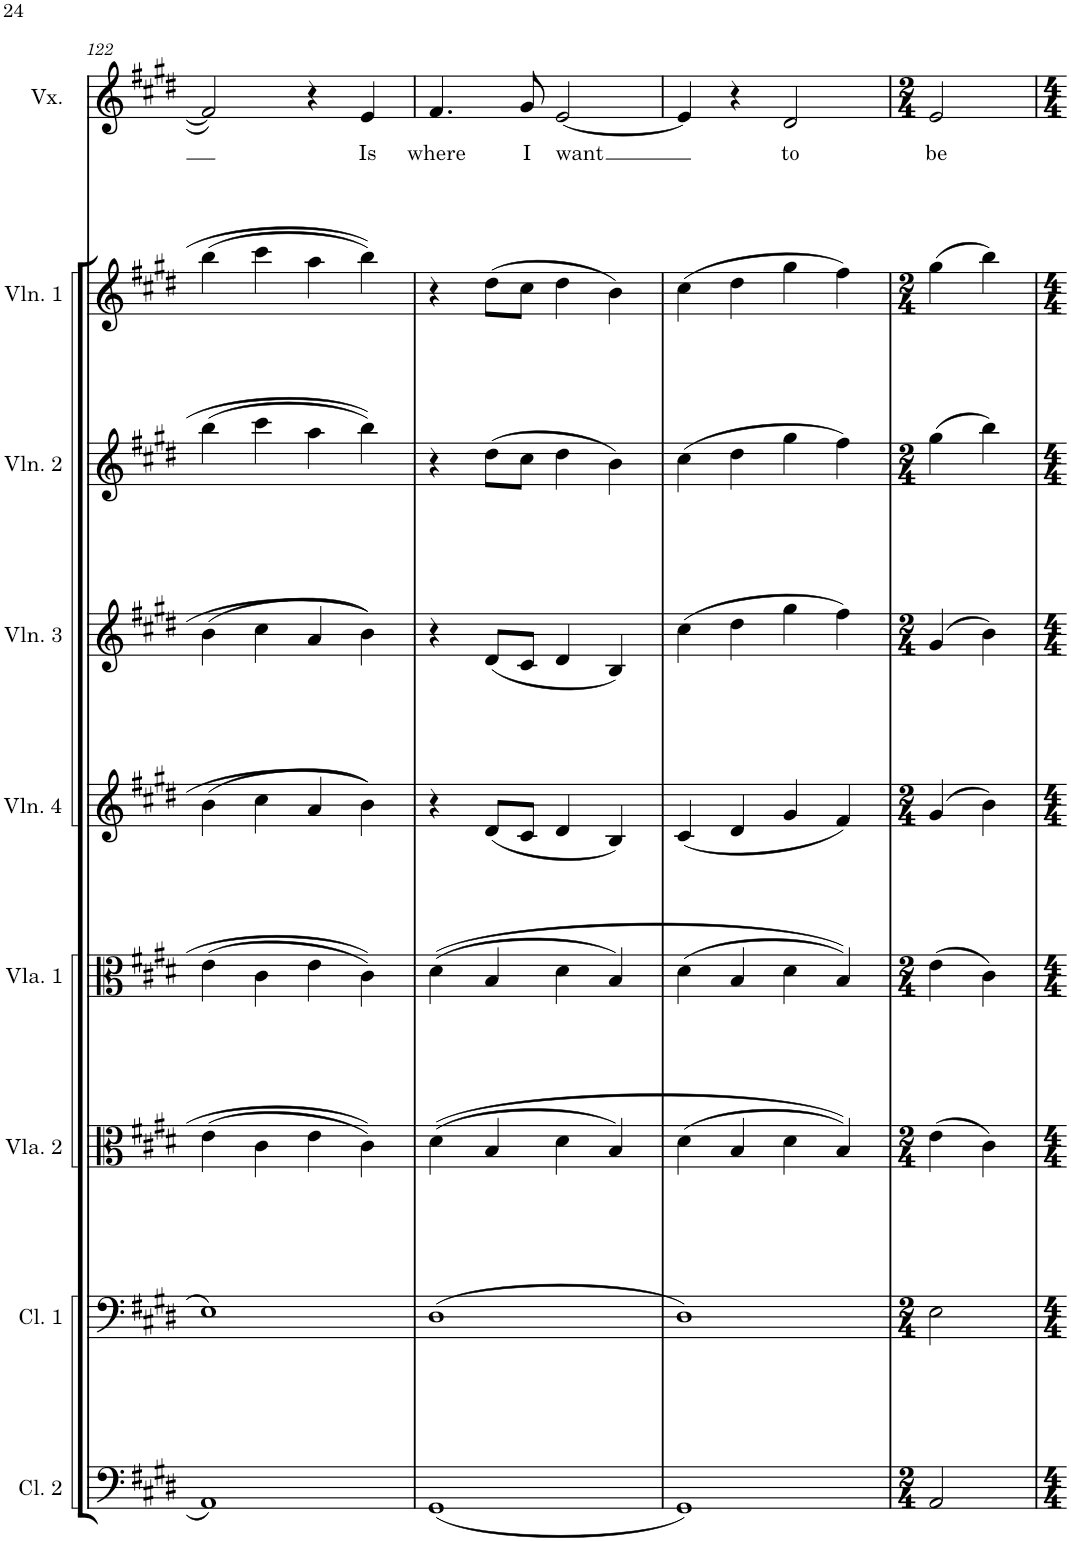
**kern	**kern	**kern	**kern	**kern	**kern	**kern	**kern	**kern	**text
*part9	*part8	*part7	*part6	*part5	*part4	*part3	*part2	*part1	*part1
*staff9	*staff8	*staff7	*staff6	*staff5	*staff4	*staff3	*staff2	*staff1	*staff1
*I"Cello 2	*I"Cello 1	*I"Viola 2	*I"Viola 1	*I"Violin 4	*I"Violin 3	*I"Violin 2	*I"Violin 1	*I"Vox	*
*I'Cl. 2	*I'Cl. 1	*I'Vla. 2	*I'Vla. 1	*I'Vln. 4	*I'Vln. 3	*I'Vln. 2	*I'Vln. 1	*I'Vx.	*
!!LO:PB:g=z
*clefF4	*clefF4	*clefC3	*clefC3	*clefG2	*clefG2	*clefG2	*clefG2	*clefG2	*
*k[f#c#g#d#]	*k[f#c#g#d#]	*k[f#c#g#d#]	*k[f#c#g#d#]	*k[f#c#g#d#]	*k[f#c#g#d#]	*k[f#c#g#d#]	*k[f#c#g#d#]	*k[f#c#g#d#]	*
*M4/4	*M4/4	*M4/4	*M4/4	*M4/4	*M4/4	*M4/4	*M4/4	*M4/4	*
=122	=122	=122	=122	=122	=122	=122	=122	=122	=122
1AA	1E	(4e\	(4e\	(4b\	(4b\	(4bb\	(4bb\	2f#/]	.
.	.	4c#\	4c#\	4cc#\	4cc#\	4ccc#\	4ccc#\	.	.
.	.	4e\	4e\	4a/	4a/	4aa\	4aa\	4r	.
!	!	!	!	!	!	!	!	!	!LO:LY:b
.	.	4c#\)	4c#\)	4b\)	4b\)	4bb\)	4bb\)	4e/	Is
=123	=123	=123	=123	=123	=123	=123	=123	=123	=123
!	!	!	!	!	!	!	!	!	!LO:LY:b
(1GG#	(1D#	((4d#\	((4d#\	4r	4r	4r	4r	4.f#/	where
.	.	4B/	4B/	(8d#/L	(8d#/L	(8dd#\L	(8dd#\L	.	.
!	!	!	!	!	!	!	!	!	!LO:LY:b
.	.	.	.	8c#/J	8c#/J	8cc#\J	8cc#\J	8g#/	I
!	!	!	!	!	!	!	!	!	!LO:LY:b
.	.	4d#\	4d#\	4d#/	4d#/	4dd#\	4dd#\	[2e/	want
.	.	4B/)	4B/)	4B/)	4B/)	4b\)	4b\)	.	.
=124	=124	=124	=124	=124	=124	=124	=124	=124	=124
1GG#)	1D#)	(4d#\	(4d#\	(4c#/	(4cc#\	(4cc#\	(4cc#\	4e/]	.
.	.	4B/	4B/	4d#/	4dd#\	4dd#\	4dd#\	4r	.
!	!	!	!	!	!	!	!	!	!LO:LY:b
.	.	4d#\	4d#\	4g#/	4gg#\	4gg#\	4gg#\	2d#/	to
.	.	4B/))	4B/))	4f#/)	4ff#\)	4ff#\)	4ff#\)	.	.
=125	=125	=125	=125	=125	=125	=125	=125	=125	=125
*M2/4	*M2/4	*M2/4	*M2/4	*M2/4	*M2/4	*M2/4	*M2/4	*M2/4	*
!	!	!	!	!	!	!	!	!	!LO:LY:b
2AA/	2E\	(4e\	(4e\	(4g#/	(4g#/	(4gg#\	(4gg#\	2e/	be
.	.	4c#\)	4c#\)	4b\)	4b\)	4bb\)	4bb\)	.	.
=	=	=	=	=	=	=	=	=	=
*-	*-	*-	*-	*-	*-	*-	*-	*-	*-
